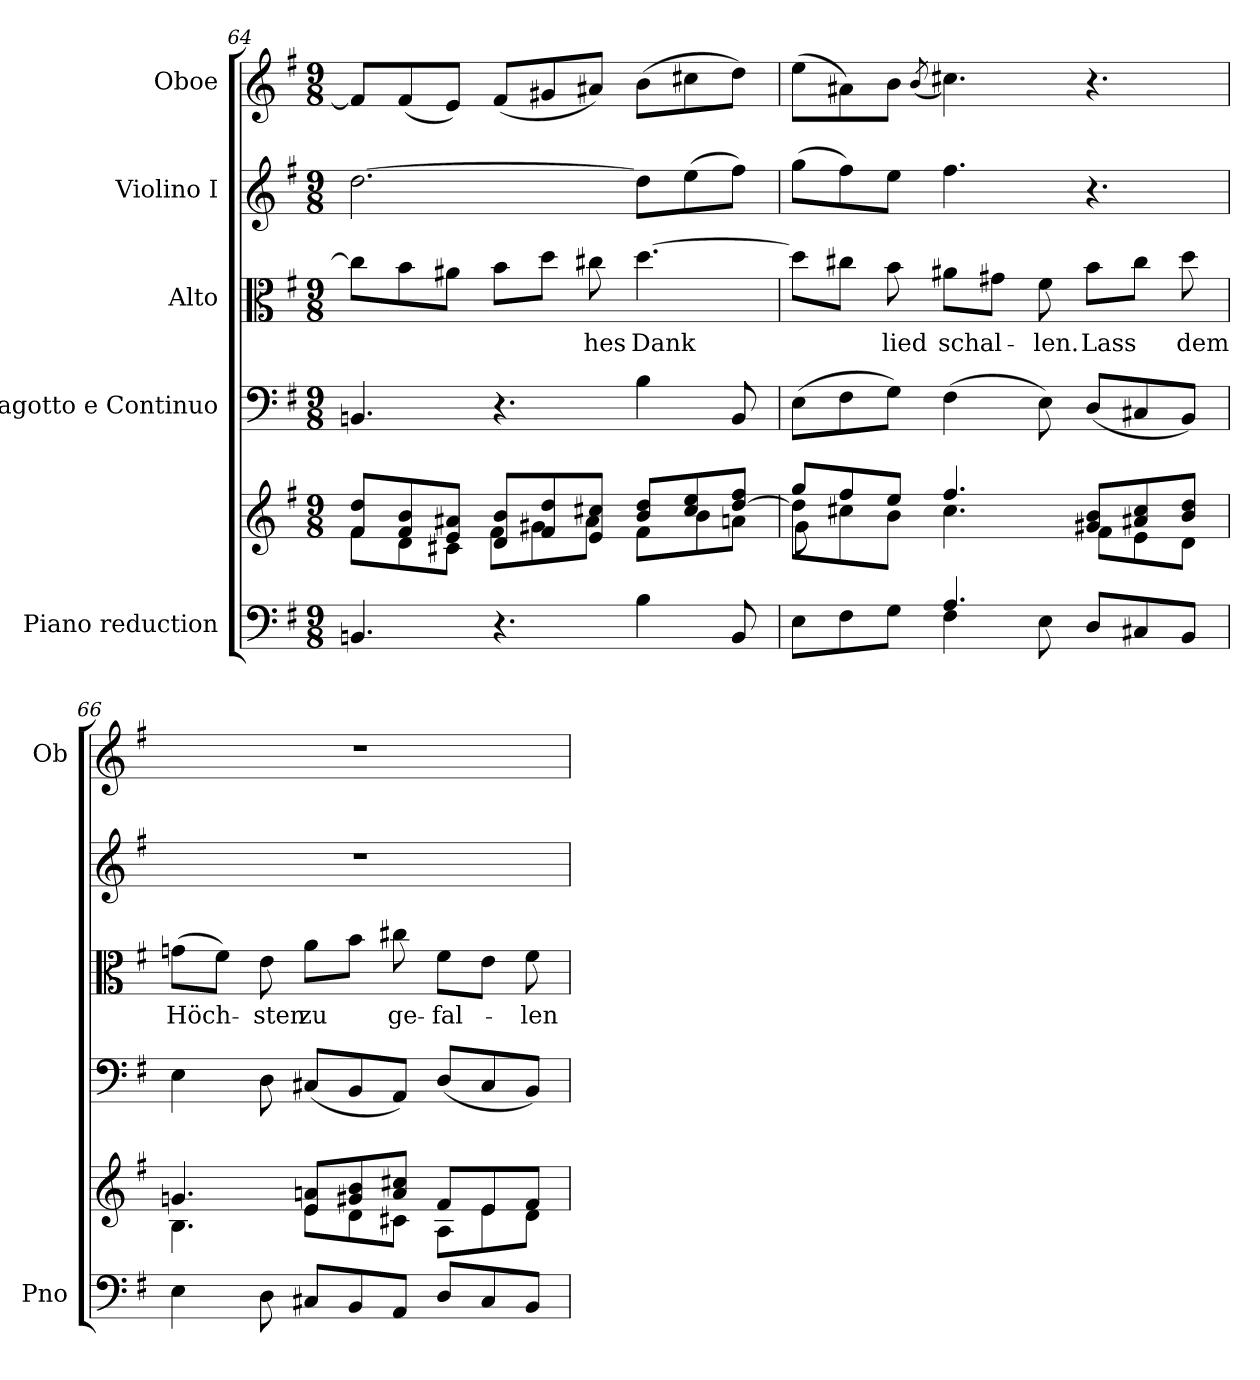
**kern	**kern	**kern	**kern	**text	**kern	**kern
*part5	*part5	*part4	*part3	*part3	*part2	*part1
*staff6	*staff5	*staff4	*staff3	*staff3	*staff2	*staff1
*I"Piano reduction	*	*I"Fagotto e Continuo	*I"Alto	*	*I"Violino I	*I"Oboe
*I'Pno	*	*	*	*	*	*I'Ob
*clefF4	*clefG2	*clefF4	*clefC3	*	*clefG2	*clefG2
*k[f#]	*k[f#]	*k[f#]	*k[f#]	*	*k[f#]	*k[f#]
*M9/8	*M9/8	*M9/8	*M9/8	*	*M9/8	*M9/8
=64	=64	=64	=64	=64	=64	=64
*	*^	*	*	*	*	*
4.BBn/	8f#/ 8dd/L	8f#\L	4.BBn/	8cc#\L]	.	[2.dd\	8f#/L]
.	8f#/ 8b/	8d\	.	8b\	.	.	(8f#/
.	8e/ 8a#X/J	8c#X\J	.	8a#X\J	.	.	8e/J)
4.r	8d/ 8b/L	8f#\L	4.r	8b\L	.	.	(8f#/L
.	8f#/ 8dd/	8g#X\	.	8dd\J	.	.	8g#X/
!	!	!	!	!	!LO:LY:b	!	!
.	8e/ 8cc#X/J	8a#\J	.	8cc#X\	hes	.	8a#X/J)
!	!	!	!	!	!LO:LY:b	!	!
4B\	8b/ 8dd/L	8f#\L	4B\	[4.dd\	Dank	8dd\L]	(8b\L
.	8cc#/ 8ee/	8b\	.	.	.	(8ee\	8cc#X\
8BB/	[<8dd/ 8ff#/J	8an\J	8BB/	.	.	8ff#\J)	8dd\J)
!!LO:LB:g=z
=65	=65	=65	=65	=65	=65	=65	=65
*^	*	*^	*	*	*	*	*
8ryy	8E\L	8gg/L	8dd\L]	8g\L	(8E\L	8dd\L]	.	(8gg\L	(8ee\L
8A#X/	8F#\	8ff#/	8cc#X\	1ryy	8F#\	8cc#X\J	.	8ff#\)	8a#X\)
!	!	!	!	!	!	!	!LO:LY:b	!	!
8B/J	8G\J	8ee/J	8b\J	.	8G\J)	8b\	lied	8ee\J	8b\J
.	.	.	.	.	.	.	.	.	(8qb/
!	!	!	!	!	!	!	!LO:LY:b	!	!
4.A#/	4F#\	4.ff#/	4.cc#\	.	(4F#\	8a#X\L	schal-	4.ff#\	4.cc#X\)
.	.	.	.	.	.	8g#X\J	.	.	.
!	!	!	!	!	!	!	!LO:LY:b	!	!
.	8E\	.	.	.	8E\)	8f#\	-len.	.	.
!	!	!	!	!	!	!	!LO:LY:b	!	!
4.ryy	8D/L	8g#X/ 8b/L	8f#\L	.	(8D/L	8b\L	Lass	4.r	4.r
.	8C#X/	8a#X/ 8cc#/	8e\	.	8C#X/	8cc#\J	.	.	.
!	!	!	!	!	!	!	!LO:LY:b	!	!
.	8BB/J	8b/ 8dd/J	8d\J	.	8BB/J)	8dd\	dem	.	.
*	*	*	*v	*v	*	*	*	*	*
=66	=66	=66	=66	=66	=66	=66	=66	=66
!	!	!	!	!	!	!LO:LY:b	!	!
*v	*v	*	*	*	*	*	*	*
4E\	4.gn/	4.B\	4E\	(8gn\L	Höch-	8%9r	8%9r
.	.	.	.	8f#\J)	.	.	.
!	!	!	!	!	!LO:LY:b	!	!
8D\	.	.	8D\	8e\	-sten	.	.
!	!	!	!	!	!LO:LY:b	!	!
8C#X/L	8e/ 8an/L	8e\L	(8C#X/L	8a\L	zu	.	.
8BB/	8g#X/ 8b/	8d\	8BB/	8b\J	.	.	.
!	!	!	!	!	!LO:LY:b	!	!
8AA/J	8a/ 8cc#X/J	8c#X\J	8AA/J)	8cc#X\	ge-	.	.
!	!	!	!	!	!LO:LY:b	!	!
8D/L	8f#/L	8A\L	(8D/L	8f#\L	fal-	.	.
8C#/	8e/	8e\	8C#/	8e\J	.	.	.
!	!	!	!	!	!LO:LY:b	!	!
8BB/J	8f#/J	8d\J	8BB/J)	8f#\	-len	.	.
*	*v	*v	*	*	*	*	*
=	=	=	=	=	=	=
*-	*-	*-	*-	*-	*-	*-
